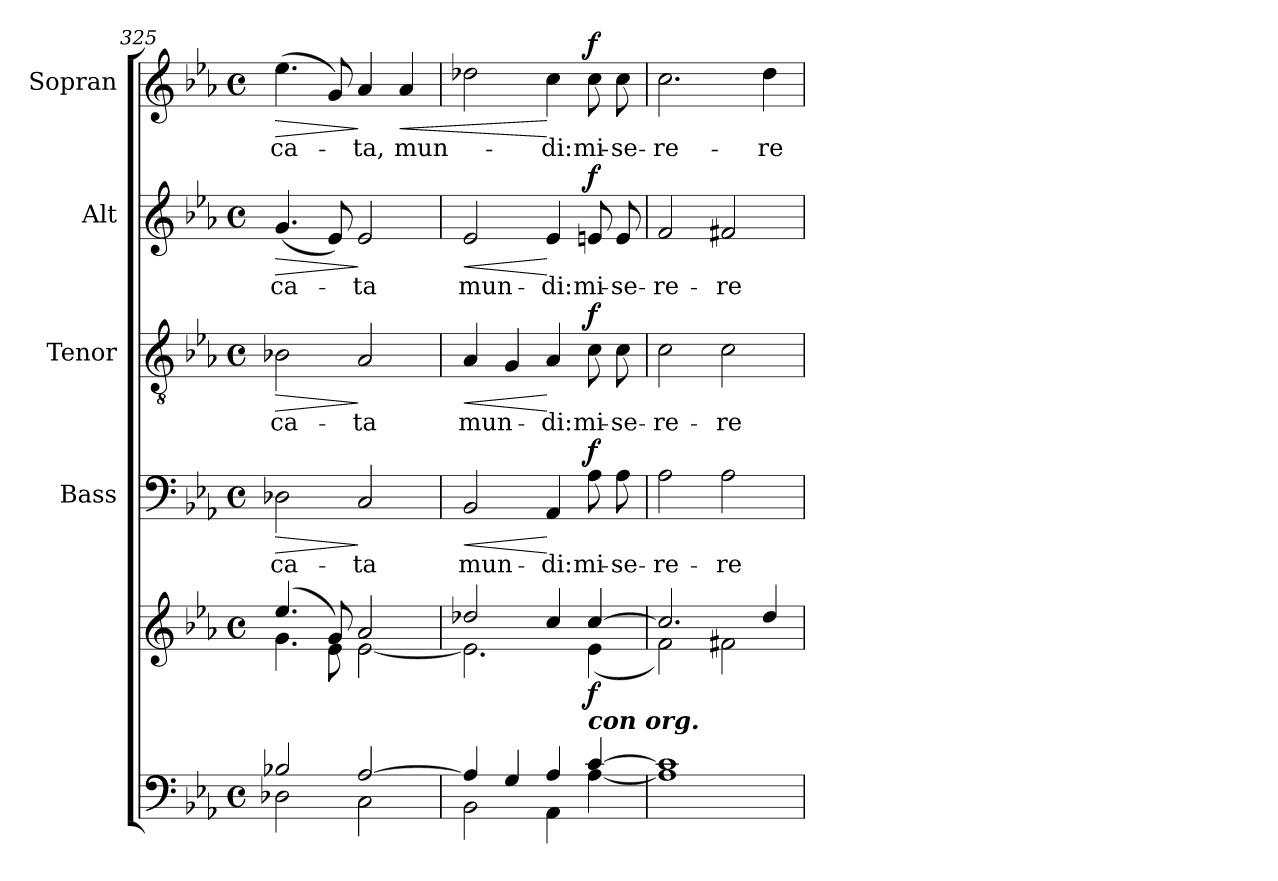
**kern	**kern	**dynam	**kern	**text	**dynam	**kern	**text	**dynam	**kern	**text	**dynam	**kern	**text	**dynam
*part5	*part5	*part5	*part4	*part4	*part4	*part3	*part3	*part3	*part2	*part2	*part2	*part1	*part1	*part1
*staff6	*staff5	*staff5/6	*staff4	*staff4	*staff4	*staff3	*staff3	*staff3	*staff2	*staff2	*staff2	*staff1	*staff1	*staff1
*	*	*	*I"Bass	*	*	*I"Tenor	*	*	*I"Alt	*	*	*I"Sopran	*	*
*	*	*	*I'B.	*	*	*I'T.	*	*	*I'A.	*	*	*I'S.	*	*
*clefF4	*clefG2	*	*clefF4	*	*	*clefGv2	*	*	*clefG2	*	*	*clefG2	*	*
*k[b-e-a-]	*k[b-e-a-]	*	*k[b-e-a-]	*	*	*k[b-e-a-]	*	*	*k[b-e-a-]	*	*	*k[b-e-a-]	*	*
*E-:	*E-:	*	*E-:	*	*	*E-:	*	*	*E-:	*	*	*E-:	*	*
*M4/4	*M4/4	*	*M4/4	*	*	*M4/4	*	*	*M4/4	*	*	*M4/4	*	*
*met(c)	*met(c)	*	*met(c)	*	*	*met(c)	*	*	*met(c)	*	*	*met(c)	*	*
=325	=325	=325	=325	=325	=325	=325	=325	=325	=325	=325	=325	=325	=325	=325
*^	*^	*	*	*	*	*	*	*	*	*	*	*	*	*
!	!	!	!	!	!	!LO:LY:b	!LO:HP:b	!	!LO:LY:b	!LO:HP:b	!	!LO:LY:b	!LO:HP:b	!	!LO:LY:b	!LO:HP:b
2B-X/	2D-X\	(4.ee-/	4.g\	.	2D-X\	-ca-	>	2B-X\	-ca-	>	(<4.g/	-ca-	>	(>4.ee-\	-ca-	>
.	.	8g/)	8e-\	.	.	.	.	.	.	.	8e-/)	.	.	8g/)	.	.
!	!	!	!	!	!	!LO:LY:b	!	!	!LO:LY:b	!	!	!LO:LY:b	!	!	!LO:LY:b	!
[>2A-/	2C\	2a-/	[<2e-\	.	2C/	-ta	]	2A-/	-ta	]	2e-/	-ta	]	4a-/	-ta,	]
!	!	!	!	!	!	!	!	!	!	!	!	!	!	!	!LO:LY:b	!LO:HP:b
.	.	.	.	.	.	.	.	.	.	.	.	.	.	4a-/	mun-	<
!!LO:PB:g=z
=326	=326	=326	=326	=326	=326	=326	=326	=326	=326	=326	=326	=326	=326	=326	=326	=326
!	!	!	!	!	!	!LO:LY:b	!LO:HP:b	!	!LO:LY:b	!LO:HP:b	!	!LO:LY:b	!LO:HP:b	!	!	!
4A-/]	2BB-\	2dd-X/	2.e-\]	.	2BB-/	mun-	<	4A-/	mun-	<	2e-/	mun-	<	2dd-X\	.	.
4G/	.	.	.	.	.	.	.	4G/	.	.	.	.	.	.	.	.
!	!	!	!	!	!	!LO:LY:b	!	!	!LO:LY:b	!	!	!LO:LY:b	!	!	!LO:LY:b	!
4A-/	4AA-\	4cc/	.	.	4AA-/	-di:	[	4A-/	-di:	[	4e-/	-di:	[	4cc\	-di:	[
!	!	!LO:TX:b:Bi:t=con org.	!	!	!	!	!	!	!	!	!	!	!	!	!	!
!	!	!	!	!LO:DY:b	!	!LO:LY:b	!LO:DY:a	!	!LO:LY:b	!LO:DY:a	!	!LO:LY:b	!LO:DY:a	!	!LO:LY:b	!LO:DY:a
[>4c/	[<4A-\	[>4cc/	(<4e-\	f	8A-\	mi-	f	8c\	mi-	f	8en/	mi-	f	8cc\	mi-	f
!	!	!	!	!	!	!LO:LY:b	!	!	!LO:LY:b	!	!	!LO:LY:b	!	!	!LO:LY:b	!
.	.	.	.	.	8A-\	-se-	.	8c\	-se-	.	8e/	-se-	.	8cc\	-se-	.
=327	=327	=327	=327	=327	=327	=327	=327	=327	=327	=327	=327	=327	=327	=327	=327	=327
!	!	!	!	!	!	!LO:LY:b	!	!	!LO:LY:b	!	!	!LO:LY:b	!	!	!LO:LY:b	!
1c]	1A-]	2.cc/]	2f\)	.	2A-\	-re-	.	2c\	-re-	.	2f/	-re-	.	2.cc\	-re-	.
!	!	!	!	!	!	!LO:LY:b	!	!	!LO:LY:b	!	!	!LO:LY:b	!	!	!	!
.	.	.	2f#X\	.	2A-\	-re	.	2c\	-re	.	2f#X/	-re	.	.	.	.
!	!	!	!	!	!	!	!	!	!	!	!	!	!	!	!LO:LY:b	!
.	.	4dd/	.	.	.	.	.	.	.	.	.	.	.	4dd\	-re	.
*v	*v	*	*	*	*	*	*	*	*	*	*	*	*	*	*	*
*	*v	*v	*	*	*	*	*	*	*	*	*	*	*	*	*
=	=	=	=	=	=	=	=	=	=	=	=	=	=	=
*-	*-	*-	*-	*-	*-	*-	*-	*-	*-	*-	*-	*-	*-	*-
